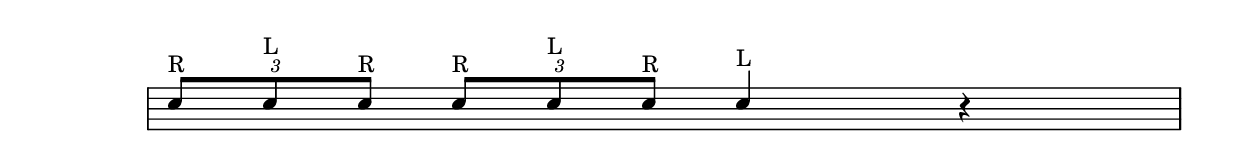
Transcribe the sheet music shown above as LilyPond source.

\version "2.22.1"

rudiment = \drummode {
  \tuplet 3/2 { sn8^"R" sn8^"L" sn8^"R" } \tuplet 3/2 { sn8^"R" sn8^"L" sn8^"R" } sn4^"L" r4
}

\score {
  <<
    \new DrumStaff <<
      \override Score.SystemStartBar.collapse-height = #-inf.0
      \omit Staff.TimeSignature
      \omit Staff.Clef
      \new DrumVoice { \stemUp \rudiment }
    >>
  >>

  \layout {
    ragged-last = ##f
  }
}